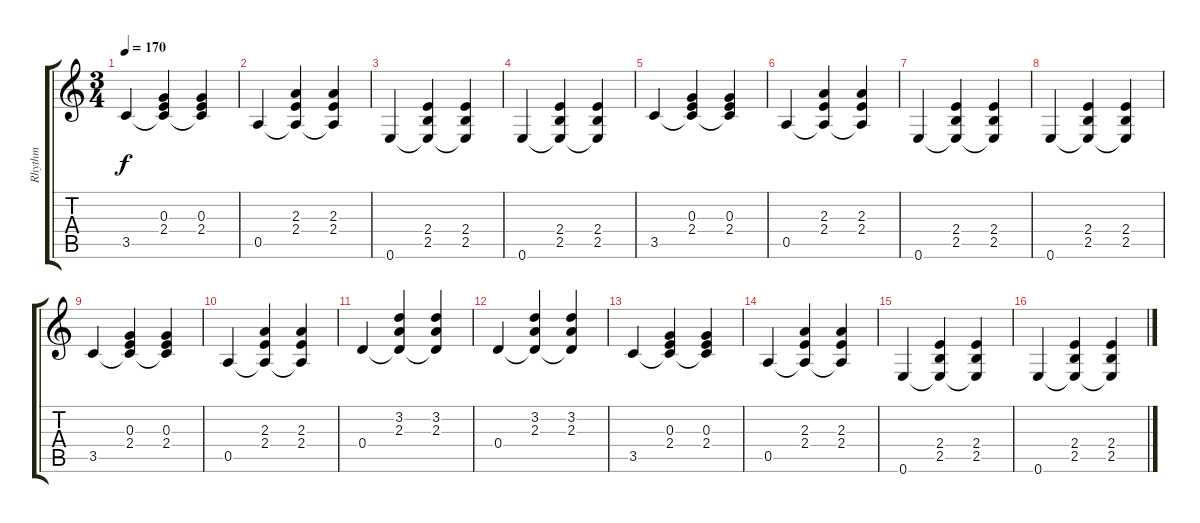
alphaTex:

\track ("Rhythm" "Rhythm") {instrument distortionguitar}
\staff {score tabs}
\tuning (E4 B3 G3 D3 A2 E2) {hide}
\ts (3 4)
\tempo 170
\clef g2
\ks c
3.5.4{dy f} (0.3 2.4 3.5{t}).4 (0.3 2.4 3.5{t}).4 |
0.5.4 (2.3 2.4 0.5{t}).4 (2.3 2.4 0.5{t}).4 |
0.6.4 (2.4 2.5 0.6{t}).4 (2.4 2.5 0.6{t}).4 |
0.6.4 (2.4 2.5 0.6{t}).4 (2.4 2.5 0.6{t}).4 |
3.5.4 (0.3 2.4 3.5{t}).4 (0.3 2.4 3.5{t}).4 |
0.5.4 (2.3 2.4 0.5{t}).4 (2.3 2.4 0.5{t}).4 |
0.6.4 (2.4 2.5 0.6{t}).4 (2.4 2.5 0.6{t}).4 |
0.6.4 (2.4 2.5 0.6{t}).4 (2.4 2.5 0.6{t}).4 |
3.5.4 (0.3 2.4 3.5{t}).4 (0.3 2.4 3.5{t}).4 |
0.5.4 (2.3 2.4 0.5{t}).4 (2.3 2.4 0.5{t}).4 |
0.4.4 (3.2 2.3 0.4{t}).4 (3.2 2.3 0.4{t}).4 |
0.4.4 (3.2 2.3 0.4{t}).4 (3.2 2.3 0.4{t}).4 |
3.5.4 (0.3 2.4 3.5{t}).4 (0.3 2.4 3.5{t}).4 |
0.5.4 (2.3 2.4 0.5{t}).4 (2.3 2.4 0.5{t}).4 |
0.6.4 (2.4 2.5 0.6{t}).4 (2.4 2.5 0.6{t}).4 |
0.6.4 (2.4 2.5 0.6{t}).4 (2.4 2.5 0.6{t}).4
